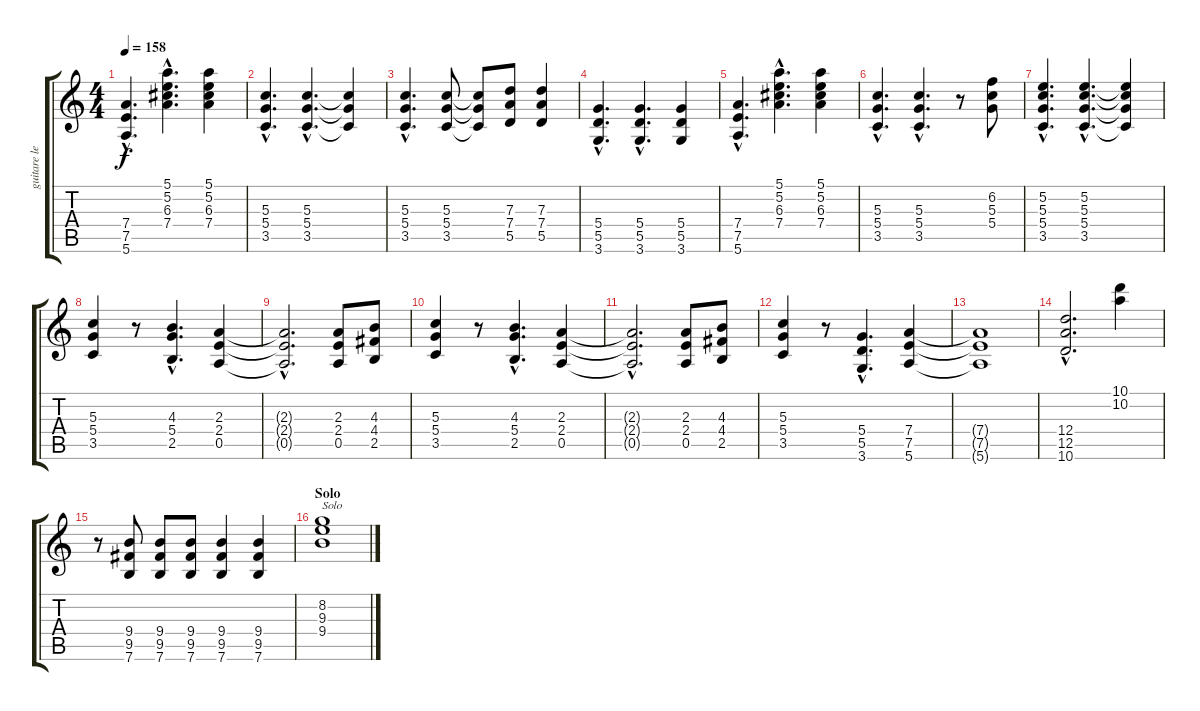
\track ("guitare lead" "guitare le") {instrument overdrivenguitar}
\staff {score tabs}
\tuning (E4 B3 G3 D3 A2 E2) {hide}
\ts (4 4)
\tempo 158
\clef g2
\ks c
(7.4{hac} 7.5{hac} 5.6{hac}).4{d dy f} (5.1{hac} 5.2{hac} 6.3{hac} 7.4{hac}).4{d} (5.1 5.2 6.3 7.4).4 |
(5.3{hac} 5.4{hac} 3.5{hac}).4{d} (5.3{hac} 5.4{hac} 3.5{hac}).4{d} (5.3{t} 5.4{t} 3.5{t}).4 |
(5.3{hac} 5.4{hac} 3.5{hac}).4{d} (5.3 5.4 3.5).8 (5.3{t} 5.4{t} 3.5{t}).8 (7.3 7.4 5.5).8 (7.3 7.4 5.5).4 |
(5.4{hac} 5.5{hac} 3.6{hac}).4{d} (5.4{hac} 5.5{hac} 3.6{hac}).4{d} (5.4 5.5 3.6).4 |
(7.4{hac} 7.5{hac} 5.6{hac}).4{d} (5.1{hac} 5.2{hac} 6.3{hac} 7.4{hac}).4{d} (5.1 5.2 6.3 7.4).4 |
(5.3{hac} 5.4{hac} 3.5{hac}).4{d} (5.3{hac} 5.4{hac} 3.5{hac}).4{d} r.8 (6.2 5.3 5.4).8 |
(5.2{hac} 5.3{hac} 5.4{hac} 3.5{hac}).4{d} (5.2{hac} 5.3{hac} 5.4{hac} 3.5{hac}).4{d} (5.2{t} 5.3{t} 5.4{t} 3.5{t}).4 |
(5.3 5.4 3.5).4 r.8 (4.3{hac} 5.4{hac} 2.5{hac}).4{d} (2.3 2.4 0.5).4 |
(2.3{hac t} 2.4{hac t} 0.5{hac t}).2{d} (2.3 2.4 0.5).8 (4.3 4.4 2.5).8 |
(5.3 5.4 3.5).4 r.8 (4.3{hac} 5.4{hac} 2.5{hac}).4{d} (2.3 2.4 0.5).4 |
(2.3{hac t} 2.4{hac t} 0.5{hac t}).2{d} (2.3 2.4 0.5).8 (4.3 4.4 2.5).8 |
(5.3 5.4 3.5).4 r.8 (5.4{hac} 5.5{hac} 3.6{hac}).4{d} (7.4 7.5 5.6).4 |
(7.4{t} 7.5{t} 5.6{t}).1 |
(12.4{hac} 12.5{hac} 10.6{hac}).2{d} (10.1 10.2).4 |
r.8 (9.4 9.5 7.6).8 (9.4 9.5 7.6).8 (9.4 9.5 7.6).8 (9.4 9.5 7.6).4 (9.4 9.5 7.6).4 |
\section ("" "Solo")
(8.2 9.3 9.4).1{txt "Solo"}
